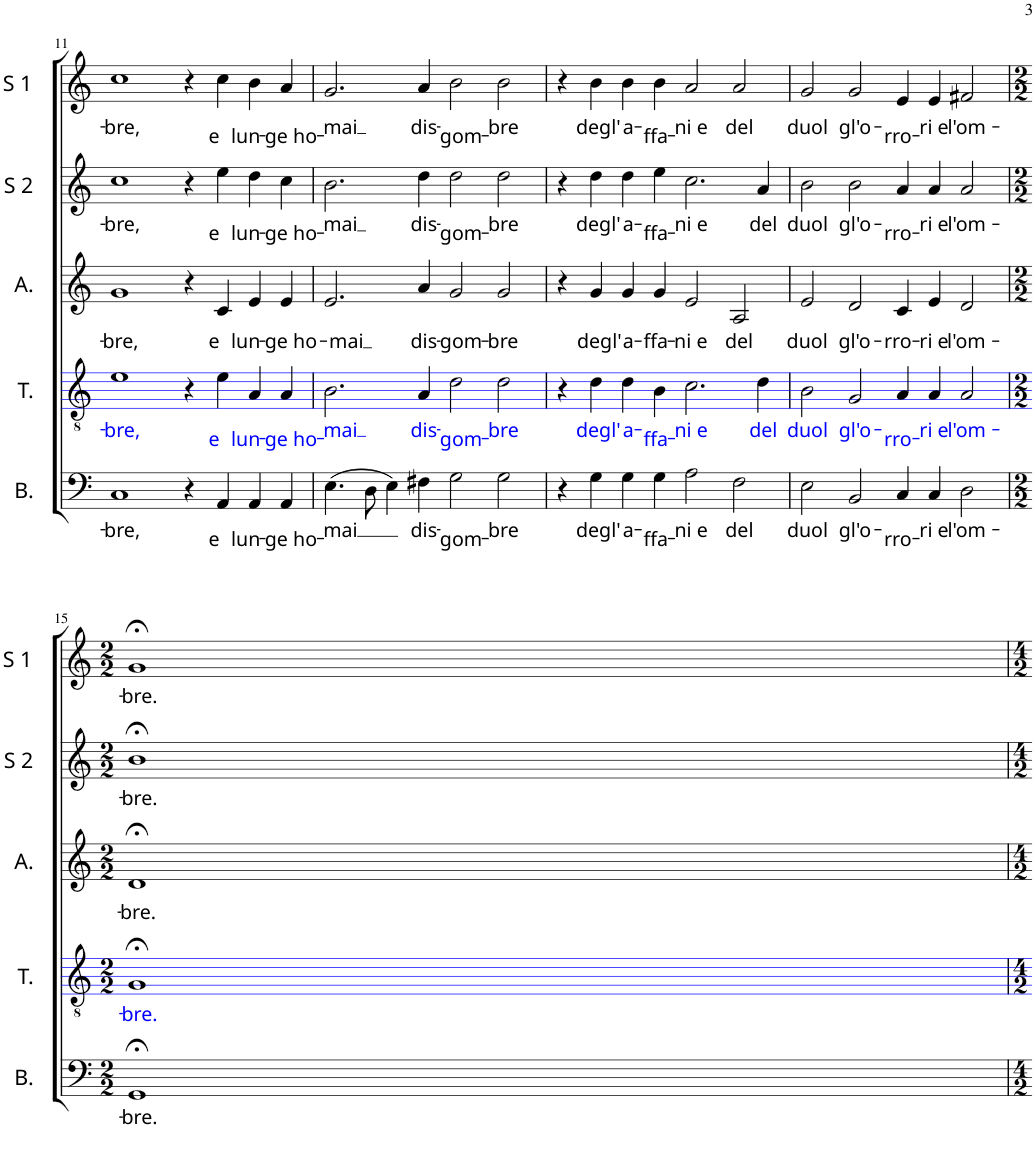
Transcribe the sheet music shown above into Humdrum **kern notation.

**kern	**text	**kern	**text	**kern	**text	**kern	**text	**kern	**text
*part5	*part5	*part4	*part4	*part3	*part3	*part2	*part2	*part1	*part1
*staff5	*staff5	*staff4	*staff4	*staff3	*staff3	*staff2	*staff2	*staff1	*staff1
*I"B.	*	*I"T.	*	*I"A.	*	*I"S 2	*	*I"S 1	*
*I'B.	*	*I'T.	*	*I'A.	*	*I'S 2	*	*I'S 1	*
!!LO:PB:g=z
*clefF4	*	*clefGv2	*	*clefG2	*	*clefG2	*	*clefG2	*
*k[]	*	*k[]	*	*k[]	*	*k[]	*	*k[]	*
*M4/2	*	*M4/2	*	*M4/2	*	*M4/2	*	*M4/2	*
=11	=11	=11	=11	=11	=11	=11	=11	=11	=11
!	!LO:LY:b	!	!LO:LY:b:color=#0000FF	!	!LO:LY:b	!	!LO:LY:b	!	!LO:LY:b
1C	-bre,	1e	-bre,	1g	-bre,	1cc	-bre,	1cc	-bre,
4r	.	4r	.	4r	.	4r	.	4r	.
!	!LO:LY:b	!	!LO:LY:b:color=#0000FF	!	!LO:LY:b	!	!LO:LY:b	!	!LO:LY:b
4AA/	e	4e\	e	4c/	e	4ee\	e	4cc\	e
!	!LO:LY:b	!	!LO:LY:b:color=#0000FF	!	!LO:LY:b	!	!LO:LY:b	!	!LO:LY:b
4AA/	lun-	4A/	lun-	4e/	lun-	4dd\	lun-	4b\	lun-
!	!LO:LY:b	!	!LO:LY:b:color=#0000FF	!	!LO:LY:b	!	!LO:LY:b	!	!LO:LY:b
4AA/	-ge ho-	4A/	-ge ho-	4e/	-ge ho-	4cc\	-ge ho-	4a/	-ge ho-
=12	=12	=12	=12	=12	=12	=12	=12	=12	=12
!	!LO:LY:b	!	!LO:LY:b:color=#0000FF	!	!LO:LY:b	!	!LO:LY:b	!	!LO:LY:b
(4.E\	-mai	2.B\	-mai	2.e/	-mai	2.b\	-mai	2.g/	-mai
8D\	.	.	.	.	.	.	.	.	.
4E\)	.	.	.	.	.	.	.	.	.
!	!LO:LY:b	!	!LO:LY:b:color=#0000FF	!	!LO:LY:b	!	!LO:LY:b	!	!LO:LY:b
4F#X\	dis-	4A/	dis-	4a/	dis-	4dd\	dis-	4a/	dis-
!	!LO:LY:b	!	!LO:LY:b:color=#0000FF	!	!LO:LY:b	!	!LO:LY:b	!	!LO:LY:b
2G\	-gom-	2d\	-gom-	2g/	-gom-	2dd\	-gom-	2b\	-gom-
!	!LO:LY:b	!	!LO:LY:b:color=#0000FF	!	!LO:LY:b	!	!LO:LY:b	!	!LO:LY:b
2G\	-bre	2d\	-bre	2g/	-bre	2dd\	-bre	2b\	-bre
=13	=13	=13	=13	=13	=13	=13	=13	=13	=13
4r	.	4r	.	4r	.	4r	.	4r	.
!	!LO:LY:b	!	!LO:LY:b:color=#0000FF	!	!LO:LY:b	!	!LO:LY:b	!	!LO:LY:b
4G\	degl'	4d\	degl'	4g/	degl'	4dd\	degl'	4b\	degl'
!	!LO:LY:b	!	!LO:LY:b:color=#0000FF	!	!LO:LY:b	!	!LO:LY:b	!	!LO:LY:b
4G\	a-	4d\	a-	4g/	a-	4dd\	a-	4b\	a-
!	!LO:LY:b	!	!LO:LY:b:color=#0000FF	!	!LO:LY:b	!	!LO:LY:b	!	!LO:LY:b
4G\	-ffa-	4B\	-ffa-	4g/	-ffa-	4ee\	-ffa-	4b\	-ffa-
!	!LO:LY:b	!	!LO:LY:b:color=#0000FF	!	!LO:LY:b	!	!LO:LY:b	!	!LO:LY:b
2A\	-ni e	2.c\	-ni e	2e/	-ni e	2.cc\	-ni e	2a/	-ni e
!	!LO:LY:b	!	!	!	!LO:LY:b	!	!	!	!LO:LY:b
2F\	del	.	.	2A/	del	.	.	2a/	del
!	!	!	!LO:LY:b:color=#0000FF	!	!	!	!LO:LY:b	!	!
.	.	4d\	del	.	.	4a/	del	.	.
=14	=14	=14	=14	=14	=14	=14	=14	=14	=14
!	!LO:LY:b	!	!LO:LY:b:color=#0000FF	!	!LO:LY:b	!	!LO:LY:b	!	!LO:LY:b
2E\	duol	2B\	duol	2e/	duol	2b\	duol	2g/	duol
!	!LO:LY:b	!	!LO:LY:b:color=#0000FF	!	!LO:LY:b	!	!LO:LY:b	!	!LO:LY:b
2BB/	gl'o-	2G/	gl'o-	2d/	gl'o-	2b\	gl'o-	2g/	gl'o-
!	!LO:LY:b	!	!LO:LY:b:color=#0000FF	!	!LO:LY:b	!	!LO:LY:b	!	!LO:LY:b
4C/	-rro-	4A/	-rro-	4c/	-rro-	4a/	-rro-	4e/	-rro-
!	!LO:LY:b	!	!LO:LY:b:color=#0000FF	!	!LO:LY:b	!	!LO:LY:b	!	!LO:LY:b
4C/	-ri e	4A/	-ri e	4e/	-ri e	4a/	-ri e	4e/	-ri e
!	!LO:LY:b	!	!LO:LY:b:color=#0000FF	!	!LO:LY:b	!	!LO:LY:b	!	!LO:LY:b
2D\	l'om-	2A/	l'om-	2d/	l'om-	2a/	l'om-	2f#X/	l'om-
!!LO:LB:g=z
=15	=15	=15	=15	=15	=15	=15	=15	=15	=15
*M2/2	*	*M2/2	*	*M2/2	*	*M2/2	*	*M2/2	*
!	!LO:LY:b	!	!LO:LY:b:color=#0000FF	!	!LO:LY:b	!	!LO:LY:b	!	!LO:LY:b
1GG;<	-bre.	1G;<	-bre.	1d;<	-bre.	1b;<	-bre.	1g;<	-bre.
=	=	=	=	=	=	=	=	=	=
*-	*-	*-	*-	*-	*-	*-	*-	*-	*-
